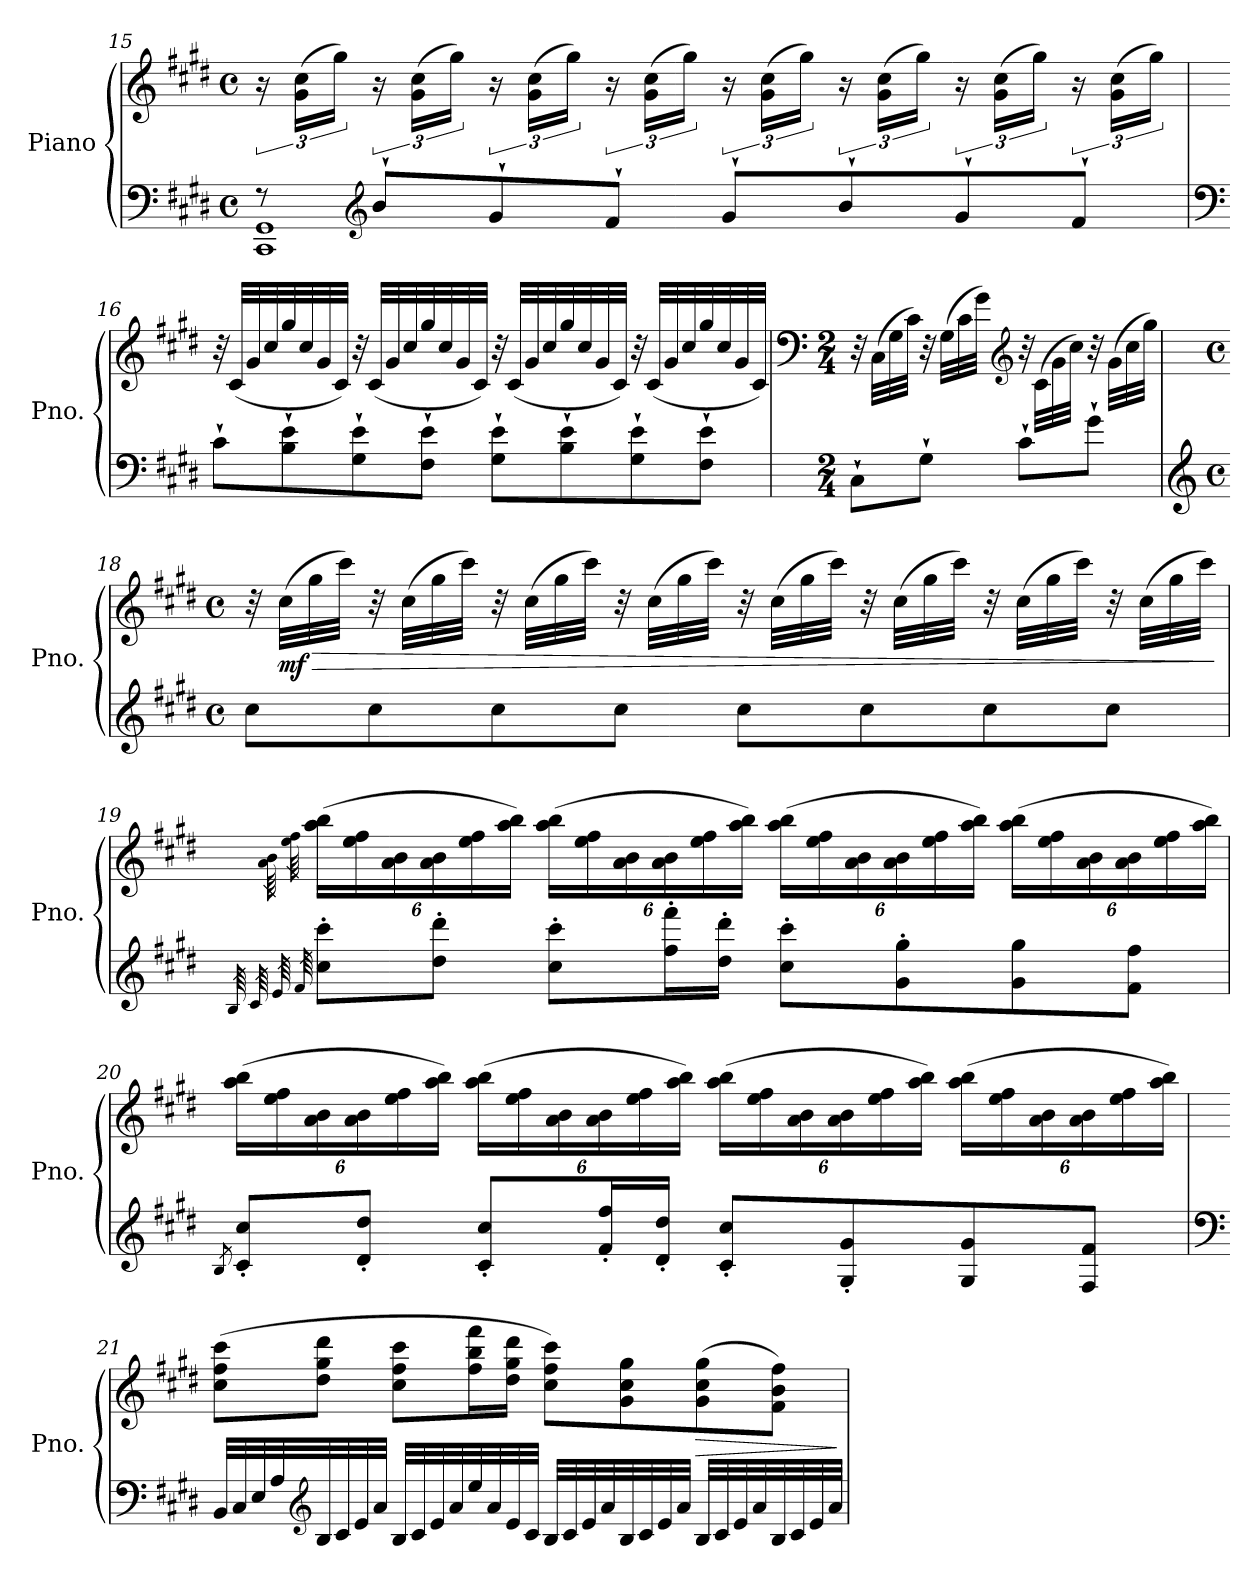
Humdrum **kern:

**kern	**kern	**dynam
*part1	*part1	*part1
*staff2	*staff1	*staff1/2
*I"Piano	*	*
*I'Pno.	*	*
!!LO:PB:g=z
*clefF4	*clefG2	*
*k[f#c#g#d#]	*k[f#c#g#d#]	*
*M4/4	*M4/4	*
*met(c)	*met(c)	*
=15	=15	=15
*^	*	*
8r	1CC# 1GG#	24r	.
.	.	(>24g#\ 24cc#\LL	.
.	.	24gg#\JJ)	.
*clefG2	*	*	*
8b`/L	.	24r	.
.	.	(>24g#\ 24cc#\LL	.
.	.	24gg#\JJ)	.
8g#`/	.	24r	.
.	.	(>24g#\ 24cc#\LL	.
.	.	24gg#\JJ)	.
8f#`/J	.	24r	.
.	.	(>24g#\ 24cc#\LL	.
.	.	24gg#\JJ)	.
8g#`/L	.	24r	.
.	.	(>24g#\ 24cc#\LL	.
.	.	24gg#\JJ)	.
8b`/	.	24r	.
.	.	(>24g#\ 24cc#\LL	.
.	.	24gg#\JJ)	.
8g#`/	.	24r	.
.	.	(>24g#\ 24cc#\LL	.
.	.	24gg#\JJ)	.
8f#`/J	.	24r	.
.	.	(>24g#\ 24cc#\LL	.
.	.	24gg#\JJ)	.
*v	*v	*	*
!!LO:LB:g=z
=16	=16	=16
*clefF4	*	*
8c#`\L	32r	.
.	(<32c#/LLL	.
.	32g#/	.
.	32cc#/	.
8B\` 8e\`	32gg#/	.
.	32cc#/	.
.	32g#/	.
.	32c#/JJJ)	.
8G#\` 8e\`	32r	.
.	(<32c#/LLL	.
.	32g#/	.
.	32cc#/	.
8F#\` 8e\`J	32gg#/	.
.	32cc#/	.
.	32g#/	.
.	32c#/JJJ)	.
8G#\` 8e\`L	32r	.
.	(<32c#/LLL	.
.	32g#/	.
.	32cc#/	.
8B\` 8e\`	32gg#/	.
.	32cc#/	.
.	32g#/	.
.	32c#/JJJ)	.
8G#\` 8e\`	32r	.
.	(<32c#/LLL	.
.	32g#/	.
.	32cc#/	.
8F#\` 8e\`J	32gg#/	.
.	32cc#/	.
.	32g#/	.
.	32c#/JJJ)	.
!!LO:LB:g=z
=17	=17	=17
*	*clefF4	*
*M2/4	*M2/4	*
8C#`\L	32r	.
.	(>32C#\LLL	.
.	32G#\	.
.	32c#\JJJ)	.
8G#`\J	32r	.
.	(>32G#\LLL	.
.	32c#\	.
.	32g#\JJJ)	.
*	*clefG2	*
8c#`\L	32r	.
.	(>32c#\LLL	.
.	32g#\	.
.	32cc#\JJJ)	.
8g#`\J	32r	.
.	(>32g#\LLL	.
.	32cc#\	.
.	32gg#\JJJ)	.
!!LO:LB:g=z
=18	=18	=18
*clefG2	*	*
*M4/4	*M4/4	*
*met(c)	*met(c)	*
8cc#\L	32r	.
!	!	!LO:HP:b
!	!	!LO:DY:n=1:b
.	(>32cc#\LLL	> mf
.	32gg#\	.
.	32ccc#\JJJ)	.
8cc#\	32r	.
.	(>32cc#\LLL	.
.	32gg#\	.
.	32ccc#\JJJ)	.
8cc#\	32r	.
.	(>32cc#\LLL	.
.	32gg#\	.
.	32ccc#\JJJ)	.
8cc#\J	32r	.
.	(>32cc#\LLL	.
.	32gg#\	.
.	32ccc#\JJJ)	.
8cc#\L	32r	.
.	(>32cc#\LLL	.
.	32gg#\	.
.	32ccc#\JJJ)	.
8cc#\	32r	.
.	(>32cc#\LLL	.
.	32gg#\	.
.	32ccc#\JJJ)	.
8cc#\	32r	.
.	(>32cc#\LLL	.
.	32gg#\	.
.	32ccc#\JJJ)	.
8cc#\J	32r	.
.	(>32cc#\LLL	.
.	32gg#\	.
.	32ccc#\JJJ)	.
.	.	]
!!LO:LB:g=z
=19	=19	=19
64qB/LLLL	.	.
64qc#/	.	.
64qe/	64qa\ 64qb\	.
64qf#/	64qee\ 64qff#\JJJJ	.
*^	*	*
*	*	*Xbrackettup	*
1ryy	8cc#\' 8ccc#\'L	(>24aa\ 24bb\LL	.
.	.	24ee\ 24ff#\	.
.	.	24a\ 24b\	.
.	8dd#\' 8ddd#\'J	24a\ 24b\	.
.	.	24ee\ 24ff#\	.
.	.	24aa\ 24bb\JJ)	.
.	8cc#\' 8ccc#\'L	(>24aa\ 24bb\LL	.
.	.	24ee\ 24ff#\	.
.	.	24a\ 24b\	.
.	16ff#\' 16fff#\'L	24a\ 24b\	.
.	.	24ee\ 24ff#\	.
.	16dd#\' 16ddd#\'JJ	.	.
.	.	24aa\ 24bb\JJ)	.
.	8cc#\' 8ccc#\'L	(>24aa\ 24bb\LL	.
.	.	24ee\ 24ff#\	.
.	.	24a\ 24b\	.
.	8g#\' 8gg#\'	24a\ 24b\	.
.	.	24ee\ 24ff#\	.
.	.	24aa\ 24bb\JJ)	.
.	8g#\ 8gg#\	(>24aa\ 24bb\LL	.
.	.	24ee\ 24ff#\	.
.	.	24a\ 24b\	.
.	8f#\ 8ff#\J	24a\ 24b\	.
.	.	24ee\ 24ff#\	.
.	.	24aa\ 24bb\JJ)	.
*v	*v	*	*
!!LO:PB:g=z
=20	=20	=20
8qB/	.	.
8c#/' 8cc#/'L	(>24aa\ 24bb\LL	.
.	24ee\ 24ff#\	.
.	24a\ 24b\	.
8d#/' 8dd#/'J	24a\ 24b\	.
.	24ee\ 24ff#\	.
.	24aa\ 24bb\JJ)	.
8c#/' 8cc#/'L	(>24aa\ 24bb\LL	.
.	24ee\ 24ff#\	.
.	24a\ 24b\	.
16f#/' 16ff#/'L	24a\ 24b\	.
.	24ee\ 24ff#\	.
16d#/' 16dd#/'JJ	.	.
.	24aa\ 24bb\JJ)	.
8c#/' 8cc#/'L	(>24aa\ 24bb\LL	.
.	24ee\ 24ff#\	.
.	24a\ 24b\	.
8G#/' 8g#/'	24a\ 24b\	.
.	24ee\ 24ff#\	.
.	24aa\ 24bb\JJ)	.
8G#/ 8g#/	(>24aa\ 24bb\LL	.
.	24ee\ 24ff#\	.
.	24a\ 24b\	.
8F#/ 8f#/J	24a\ 24b\	.
.	24ee\ 24ff#\	.
.	24aa\ 24bb\JJ)	.
!!LO:LB:g=z
=21	=21	=21
*clefF4	*	*
32BB/LLL	(>8cc#\ 8ff#\ 8ccc#\L	.
32C#/	.	.
32E/	.	.
32A/	.	.
*clefG2	*	*
32B/	8dd#\ 8gg#\ 8ddd#\J	.
32c#/	.	.
32e/	.	.
32a/JJJ	.	.
32B/LLL	8cc#\ 8ff#\ 8ccc#\L	.
32c#/	.	.
32e/	.	.
32a/	.	.
32ee/	16ff#\ 16bb\ 16fff#\L	.
32a/	.	.
32e/	16dd#\ 16gg#\ 16ddd#\JJ	.
32c#/JJJ	.	.
32B/LLL	8cc#\ 8ff#\ 8ccc#\L)	.
32c#/	.	.
32e/	.	.
32a/	.	.
32B/	8g#\ 8cc#\ 8gg#\	.
32c#/	.	.
32e/	.	.
32a/JJJ	.	.
!	!	!LO:HP:b
32B/LLL	(>8g#\ 8cc#\ 8gg#\	>
32c#/	.	.
32e/	.	.
32a/	.	.
32B/	8f#\ 8b\ 8ff#\J)	.
32c#/	.	.
32e/	.	.
32a/JJJ	.	.
.	.	]
=	=	=
*-	*-	*-
